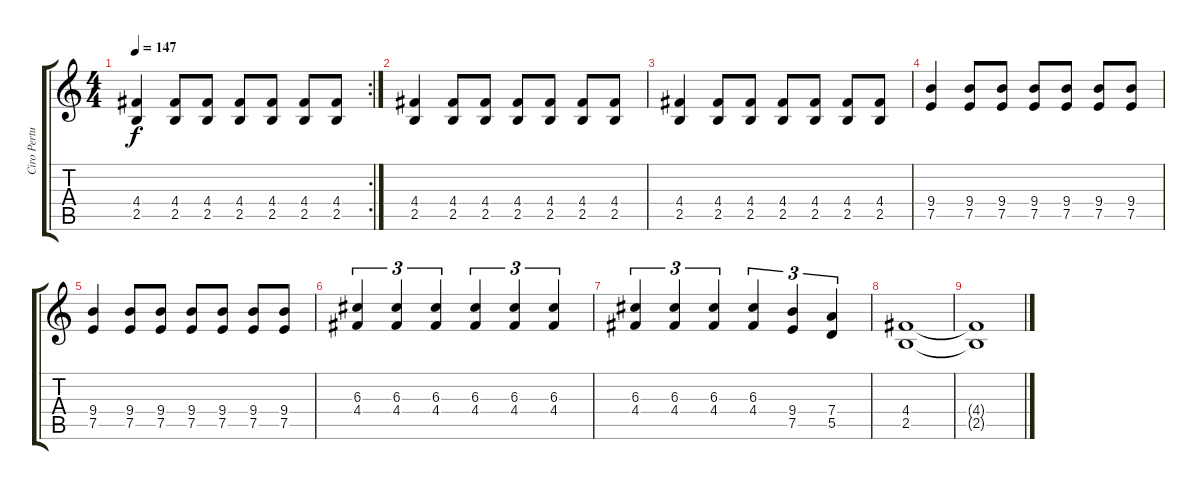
\track ("Ciro Pertusi" "Ciro Pertu") {instrument distortionguitar}
\staff {score tabs}
\tuning (E4 B3 G3 D3 A2 E2) {hide}
\rc 2
\ts (4 4)
\tempo 147
\clef g2
\ks c
(4.4 2.5).4{dy f} (4.4 2.5).8 (4.4 2.5).8 (4.4 2.5).8 (4.4 2.5).8 (4.4 2.5).8 (4.4 2.5).8 |
(4.4 2.5).4 (4.4 2.5).8 (4.4 2.5).8 (4.4 2.5).8 (4.4 2.5).8 (4.4 2.5).8 (4.4 2.5).8 |
(4.4 2.5).4 (4.4 2.5).8 (4.4 2.5).8 (4.4 2.5).8 (4.4 2.5).8 (4.4 2.5).8 (4.4 2.5).8 |
(9.4 7.5).4 (9.4 7.5).8 (9.4 7.5).8 (9.4 7.5).8 (9.4 7.5).8 (9.4 7.5).8 (9.4 7.5).8 |
(9.4 7.5).4 (9.4 7.5).8 (9.4 7.5).8 (9.4 7.5).8 (9.4 7.5).8 (9.4 7.5).8 (9.4 7.5).8 |
(6.3 4.4).4{tu (3 2)} (6.3 4.4).4{tu (3 2)} (6.3 4.4).4{tu (3 2)} (6.3 4.4).4{tu (3 2)} (6.3 4.4).4{tu (3 2)} (6.3 4.4).4{tu (3 2)} |
(6.3 4.4).4{tu (3 2)} (6.3 4.4).4{tu (3 2)} (6.3 4.4).4{tu (3 2)} (6.3 4.4).4{tu (3 2)} (9.4 7.5).4{tu (3 2)} (7.4 5.5).4{tu (3 2)} |
(4.4 2.5).1 |
(4.4{t} 2.5{t}).1
